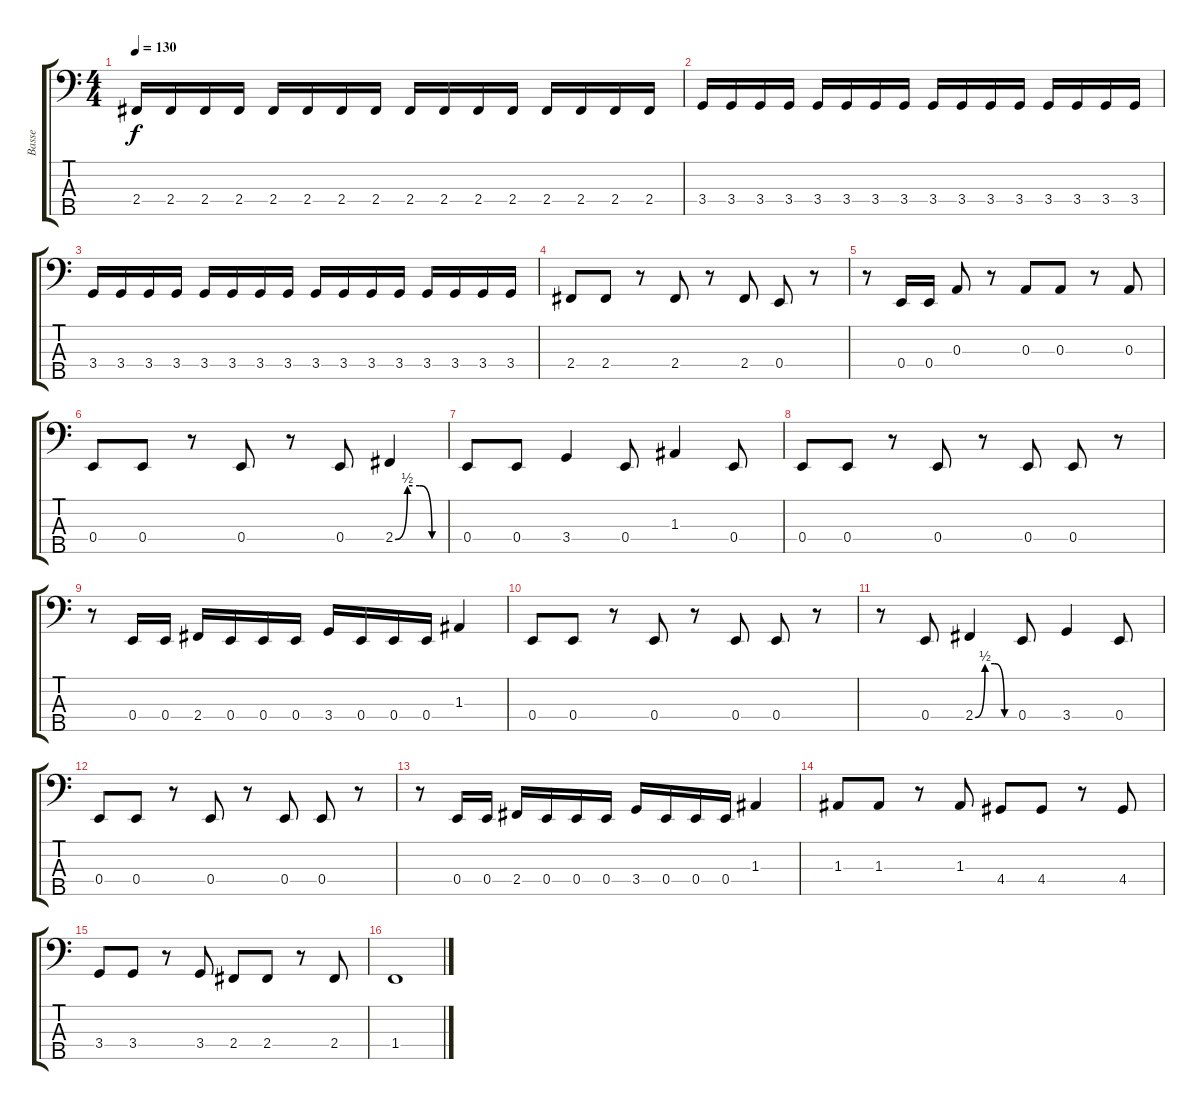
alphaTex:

\track ("Basse" "Basse") {instrument electricbassfinger}
\staff {score tabs}
\tuning (G2 D2 A1 E1 B0) {hide}
\ts (4 4)
\tempo 130
\clef f4
\ks c
2.4.16{dy f} 2.4.16 2.4.16 2.4.16 2.4.16 2.4.16 2.4.16 2.4.16 2.4.16 2.4.16 2.4.16 2.4.16 2.4.16 2.4.16 2.4.16 2.4.16 |
3.4.16 3.4.16 3.4.16 3.4.16 3.4.16 3.4.16 3.4.16 3.4.16 3.4.16 3.4.16 3.4.16 3.4.16 3.4.16 3.4.16 3.4.16 3.4.16 |
3.4.16 3.4.16 3.4.16 3.4.16 3.4.16 3.4.16 3.4.16 3.4.16 3.4.16 3.4.16 3.4.16 3.4.16 3.4.16 3.4.16 3.4.16 3.4.16 |
2.4.8 2.4.8 r.8 2.4.8 r.8 2.4.8 0.4.8 r.8 |
r.8 0.4.16 0.4.16 0.3.8 r.8 0.3.8 0.3.8 r.8 0.3.8 |
0.4.8 0.4.8 r.8 0.4.8 r.8 0.4.8 2.4{be (custom 0 0 15 2 30 2 45 0 60 0)}.4 |
0.4.8 0.4.8 3.4.4 0.4.8 1.3.4 0.4.8 |
0.4.8 0.4.8 r.8 0.4.8 r.8 0.4.8 0.4.8 r.8 |
r.8 0.4.16 0.4.16 2.4.16 0.4.16 0.4.16 0.4.16 3.4.16 0.4.16 0.4.16 0.4.16 1.3.4 |
0.4.8 0.4.8 r.8 0.4.8 r.8 0.4.8 0.4.8 r.8 |
r.8 0.4.8 2.4{be (custom 0 0 15 2 30 2 45 0 60 0)}.4 0.4.8 3.4.4 0.4.8 |
0.4.8 0.4.8 r.8 0.4.8 r.8 0.4.8 0.4.8 r.8 |
r.8 0.4.16 0.4.16 2.4.16 0.4.16 0.4.16 0.4.16 3.4.16 0.4.16 0.4.16 0.4.16 1.3.4 |
1.3.8 1.3.8 r.8 1.3.8 4.4.8 4.4.8 r.8 4.4.8 |
3.4.8 3.4.8 r.8 3.4.8 2.4.8 2.4.8 r.8 2.4.8 |
1.4.1
